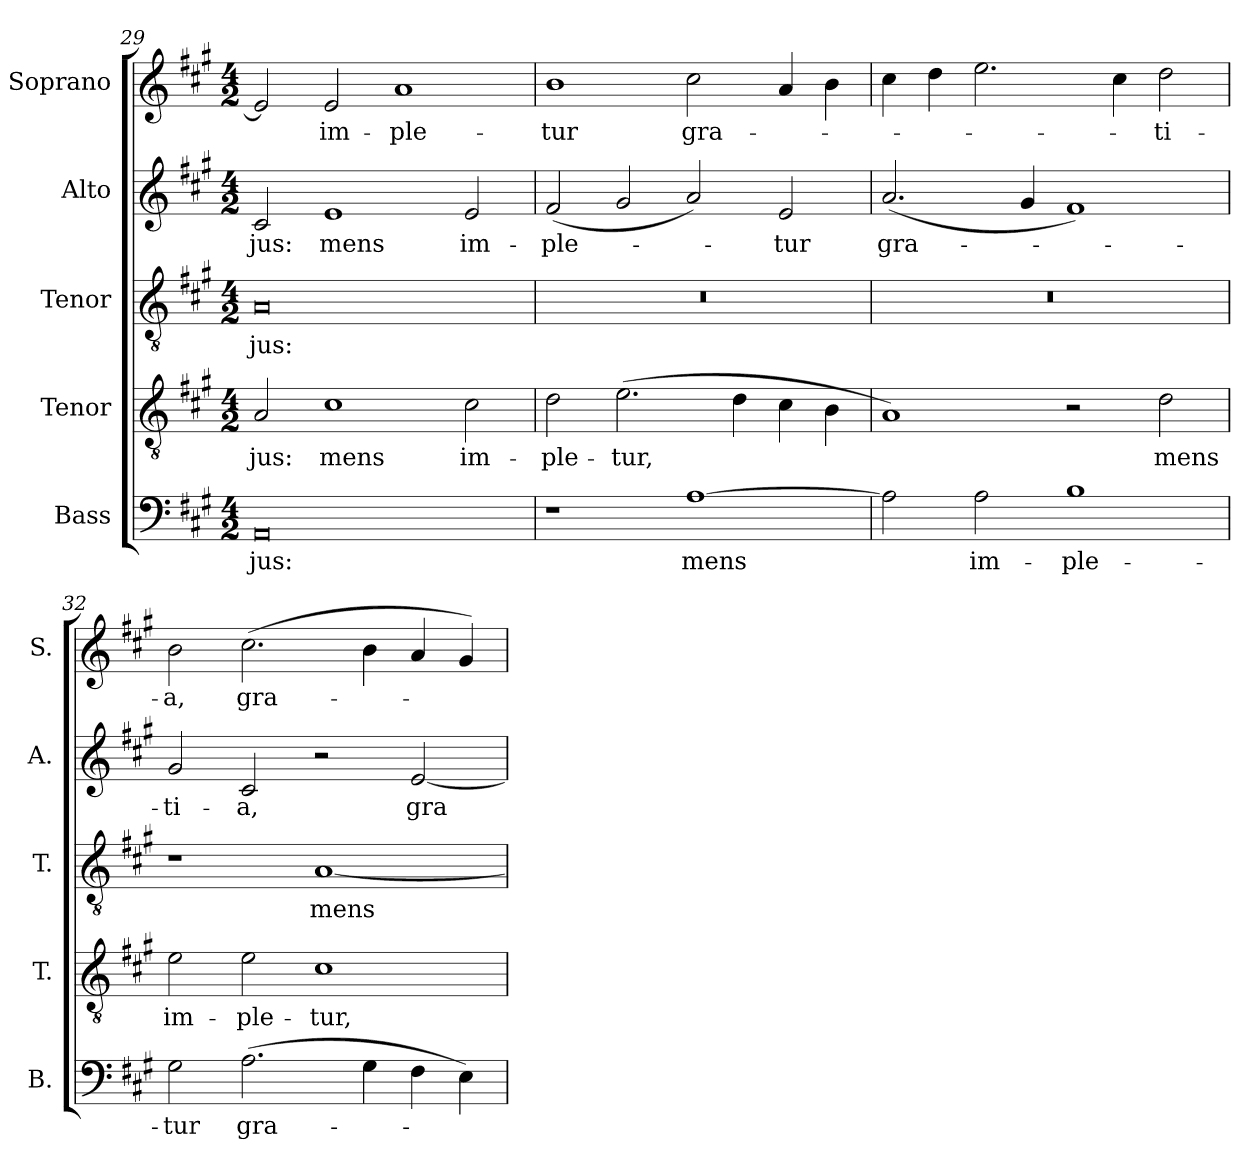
**kern	**text	**kern	**text	**kern	**text	**kern	**text	**kern	**text
*part5	*part5	*part4	*part4	*part3	*part3	*part2	*part2	*part1	*part1
*staff5	*staff5	*staff4	*staff4	*staff3	*staff3	*staff2	*staff2	*staff1	*staff1
*I"Bass	*	*I"Tenor	*	*I"Tenor	*	*I"Alto	*	*I"Soprano	*
*I'B.	*	*I'T.	*	*I'T.	*	*I'A.	*	*I'S.	*
*clefF4	*	*clefGv2	*	*clefGv2	*	*clefG2	*	*clefG2	*
*	*	*ITrd7c12	*	*ITrd7c12	*	*	*	*	*
*k[f#c#g#]	*	*k[f#c#g#]	*	*k[f#c#g#]	*	*k[f#c#g#]	*	*k[f#c#g#]	*
*A:	*	*A:	*	*A:	*	*A:	*	*A:	*
*M4/2	*	*M4/2	*	*M4/2	*	*M4/2	*	*M4/2	*
=29	=29	=29	=29	=29	=29	=29	=29	=29	=29
!	!LO:LY:b:color=#000000	!	!	!	!	!	!	!	!
!	!	!	!LO:LY:b:color=#000000	!	!	!	!	!	!
!	!	!	!	!	!LO:LY:b:color=#000000	!	!	!	!
!	!	!	!	!	!	!	!LO:LY:b:color=#000000	!	!
0AAi	-jus:	2AAi/	-jus:	0AAi	-jus:	2c#i/	-jus:	2ei/]	.
!	!	!	!LO:LY:b:color=#000000	!	!	!	!	!	!
!	!	!	!	!	!	!	!LO:LY:b:color=#000000	!	!
!	!	!	!	!	!	!	!	!	!LO:LY:b:color=#000000
.	.	1C#i	mens	.	.	1ei	mens	2ei/	im-
!	!	!	!	!	!	!	!	!	!LO:LY:b:color=#000000
.	.	.	.	.	.	.	.	1ai	-ple-
!	!	!	!LO:LY:b:color=#000000	!	!	!	!	!	!
!	!	!	!	!	!	!	!LO:LY:b:color=#000000	!	!
.	.	2C#i\	im-	.	.	2ei/	im-	.	.
=30	=30	=30	=30	=30	=30	=30	=30	=30	=30
!	!	!	!LO:LY:b:color=#000000	!LO:N:vis=1	!	!	!	!	!
!	!	!	!	!	!	!	!LO:LY:b:color=#000000	!	!
!	!	!	!	!	!	!	!	!	!LO:LY:b:color=#000000
1r	.	2Di\	-ple-	0r	.	(2f#i/	-ple-	1bi	-tur
!	!	!	!LO:LY:b:color=#000000	!	!	!	!	!	!
.	.	(2.Ei\	-tur,	.	.	2g#i/	.	.	.
!	!LO:LY:b:color=#000000	!	!	!	!	!	!	!	!
!	!	!	!	!	!	!	!	!	!LO:LY:b:color=#000000
[1Ai	mens	.	.	.	.	2ai/)	.	2cc#i\	gra-
.	.	4Di\	.	.	.	.	.	.	.
!	!	!	!	!	!	!	!LO:LY:b:color=#000000	!	!
.	.	4C#i\	.	.	.	2ei/	-tur	4ai/	.
.	.	4BBi\	.	.	.	.	.	4bi\	.
=31	=31	=31	=31	=31	=31	=31	=31	=31	=31
!	!	!	!	!LO:N:vis=1	!	!	!	!	!
!	!	!	!	!	!	!	!LO:LY:b:color=#000000	!	!
2Ai\]	.	1AAi)	.	0r	.	(2.ai/	gra-	4cc#i\	.
.	.	.	.	.	.	.	.	4ddi\	.
!	!LO:LY:b:color=#000000	!	!	!	!	!	!	!	!
2Ai\	im-	.	.	.	.	.	.	2.eei\	.
.	.	.	.	.	.	4g#i/	.	.	.
!	!LO:LY:b:color=#000000	!	!	!	!	!	!	!	!
1Bi	-ple-	2r	.	.	.	1f#i)	.	.	.
.	.	.	.	.	.	.	.	4cc#i\	.
!	!	!	!LO:LY:b:color=#000000	!	!	!	!	!	!
!	!	!	!	!	!	!	!	!	!LO:LY:b:color=#000000
.	.	2Di\	mens	.	.	.	.	2ddi\	-ti-
=32	=32	=32	=32	=32	=32	=32	=32	=32	=32
!	!LO:LY:b:color=#000000	!	!	!	!	!	!	!	!
!	!	!	!LO:LY:b:color=#000000	!	!	!	!	!	!
!	!	!	!	!	!	!	!LO:LY:b:color=#000000	!	!
!	!	!	!	!	!	!	!	!	!LO:LY:b:color=#000000
2G#i\	-tur	2Ei\	im-	1r	.	2g#i/	-ti-	2bi\	-a,
!	!LO:LY:b:color=#000000	!	!	!	!	!	!	!	!
!	!	!	!LO:LY:b:color=#000000	!	!	!	!	!	!
!	!	!	!	!	!	!	!LO:LY:b:color=#000000	!	!
!	!	!	!	!	!	!	!	!	!LO:LY:b:color=#000000
(2.Ai\	gra-	2Ei\	-ple-	.	.	2c#i/	-a,	(2.cc#i\	gra-
!	!	!	!LO:LY:b:color=#000000	!	!	!	!	!	!
!	!	!	!	!	!LO:LY:b:color=#000000	!	!	!	!
.	.	1C#i	-tur,	[1AAi	mens	2r	.	.	.
4G#i\	.	.	.	.	.	.	.	4bi\	.
!	!	!	!	!	!	!	!LO:LY:b:color=#000000	!	!
4F#i\	.	.	.	.	.	[2ei/	gra-	4ai/	.
4Ei\)	.	.	.	.	.	.	.	4g#i/)	.
=	=	=	=	=	=	=	=	=	=
*-	*-	*-	*-	*-	*-	*-	*-	*-	*-
